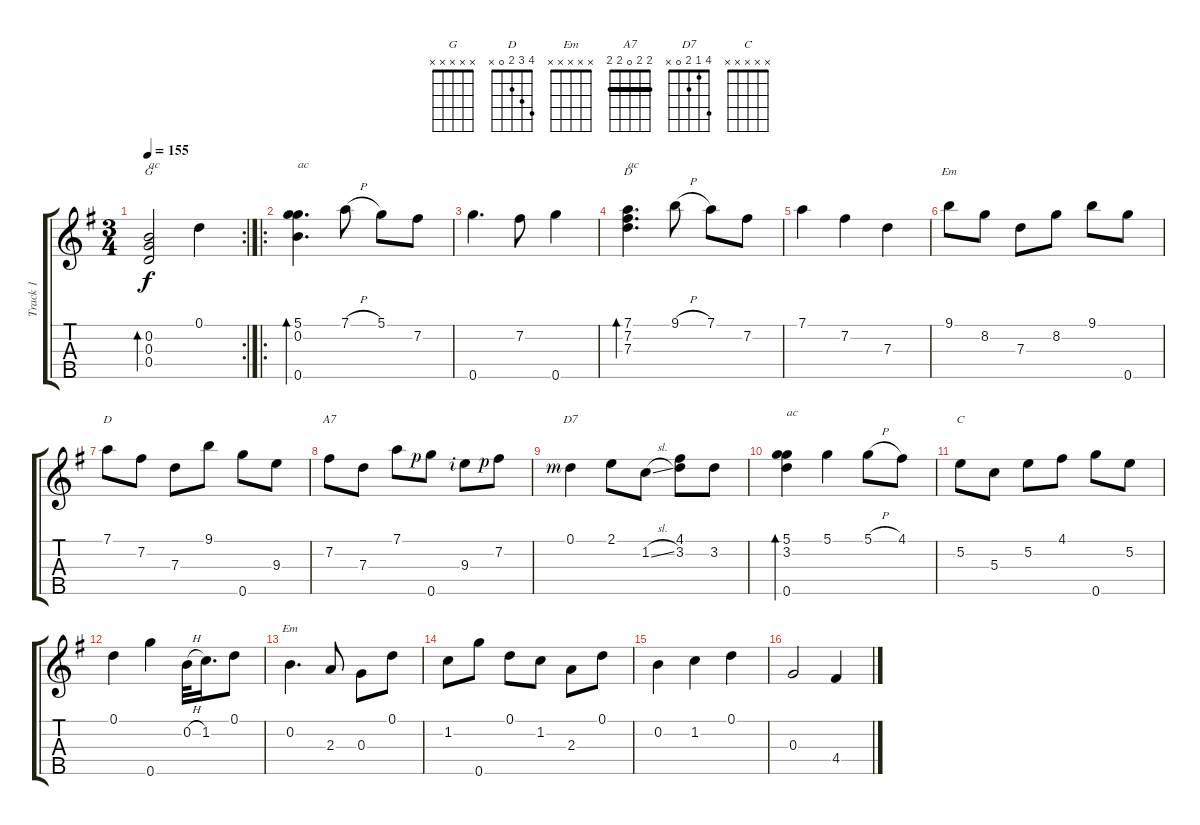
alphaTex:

\track ("Track 1" "Track 1") {instrument banjo}
\staff {score tabs}
\tuning (D4 B3 G3 D3 G4) {hide}
\displaytranspose 12
\chord ("G" x x x x x)
\chord ("D" x x x x x)
\chord ("Em" 2 0 0 2 x)
\chord ("D" 4 3 2 0 x)
\chord ("A7" 2 2 0 2 2) {barre 2}
\chord ("D7" 4 1 2 0 x)
\chord ("C" x x x x x)
\chord ("Em" x x x x x)
\rc 2
\ts (3 4)
\tempo 155
\clef g2
\ks g
(0.2 0.3 0.4).2{bd 240 ch "G" txt "ac" dy f} 0.1.4 |
\ro
(5.1 0.2 0.5).4{d bd 240 txt "ac"} 7.1{h}.8 5.1.8 7.2.8 |
0.5.4{d} 7.2.8 0.5.4 |
(7.1 7.2 7.3).4{d bd 240 ch "D" txt "ac"} 9.1{h}.8 7.1.8 7.2.8 |
7.1.4 7.2.4 7.3.4 |
9.1.8{ch "Em"} 8.2.8 7.3.8 8.2.8 9.1.8 0.5.8 |
7.1.8{ch "D"} 7.2.8 7.3.8 9.1.8 0.5.8 9.3.8 |
7.2.8{ch "A7"} 7.3.8 7.1.8 0.5{rf 1}.8 9.3{rf 2}.8 7.2{rf 1}.8 |
0.1{rf 3}.4{ch "D7"} 2.1.8 1.2{sl}.8 (4.1 3.2).8 3.2.8 |
(5.1 3.2 0.5).4{bd 240 txt "ac"} 5.1.4 5.1{h}.8 4.1.8 |
5.2.8{ch "C"} 5.3.8 5.2.8 4.1.8 0.5.8 5.2.8 |
0.1.4 0.5.4 0.2{h}.32 1.2.16{d} 0.1.8 |
0.2.4{d ch "Em"} 2.3.8 0.3.8 0.1.8 |
1.2.8 0.5.8 0.1.8 1.2.8 2.3.8 0.1.8 |
0.2.4 1.2.4 0.1.4 |
0.3.2 4.4.4
